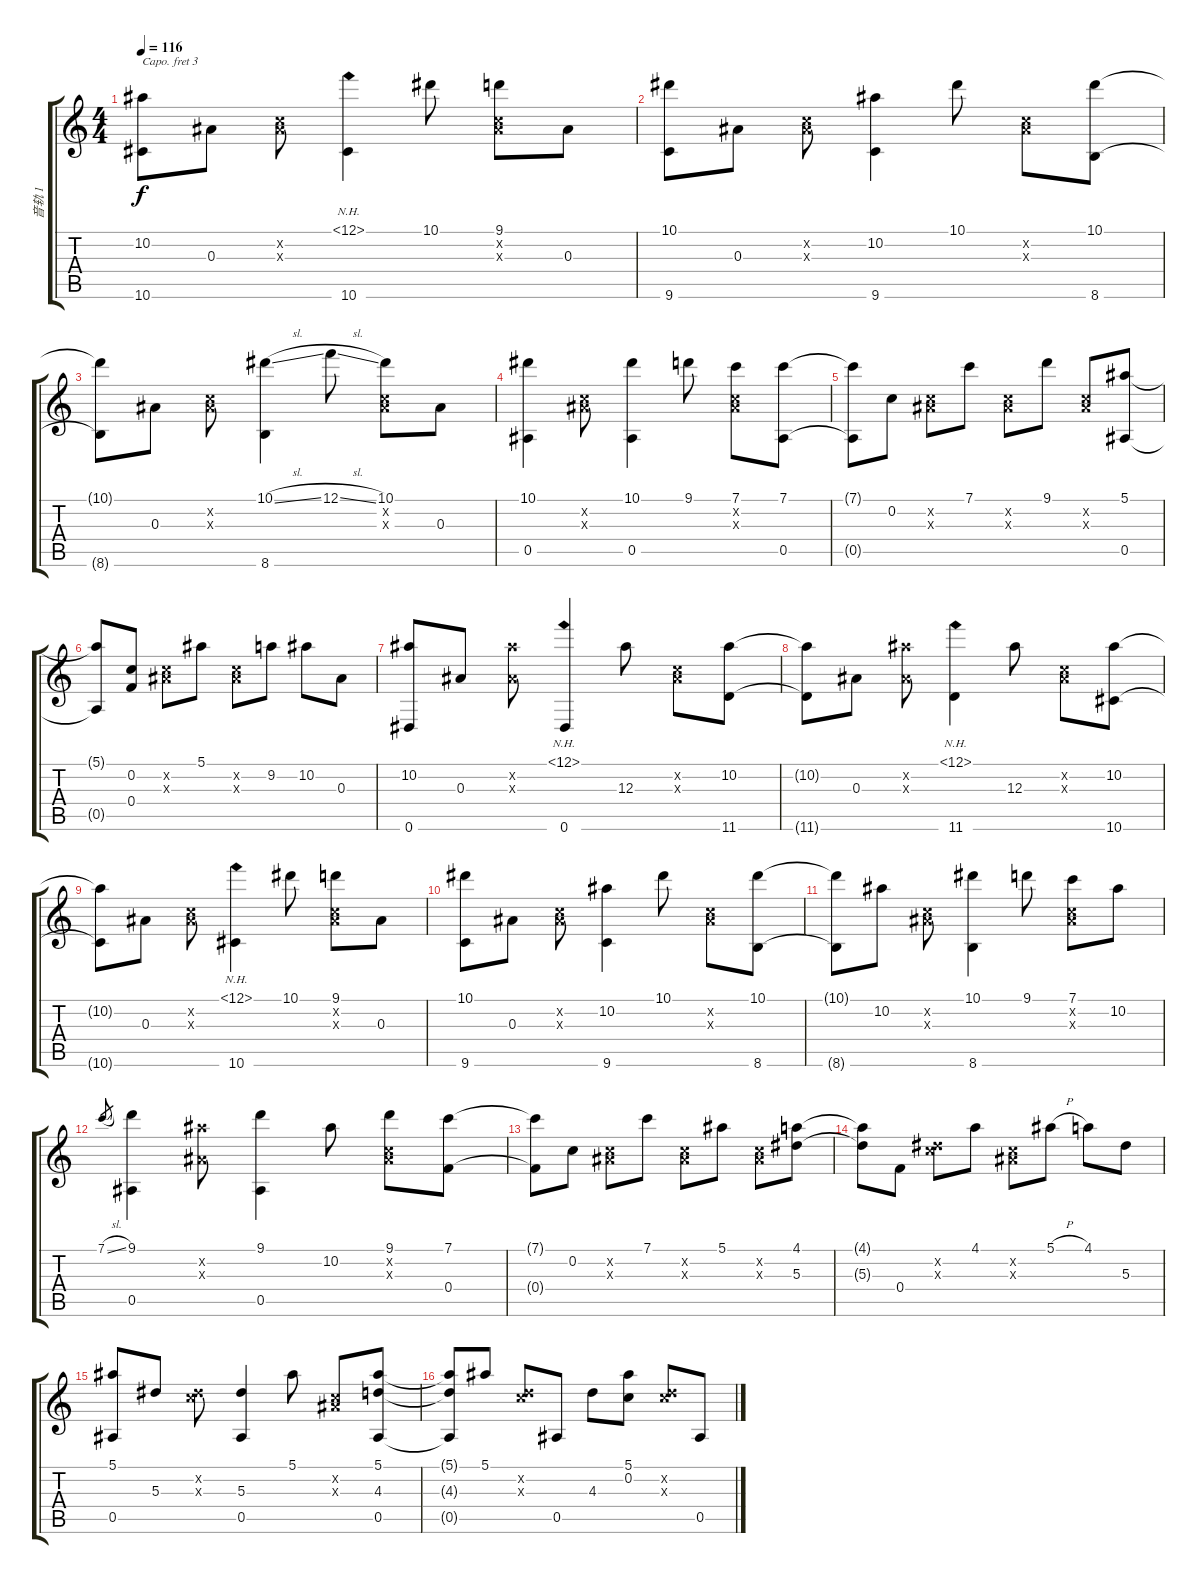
\track ("音轨 1" "音轨 1") {instrument acousticguitarsteel}
\staff {score tabs}
\capo 3
\tuning (D4 A3 G3 D3 G2 C2) {hide}
\ts (4 4)
\tempo 116
\clef g2
\ks c
(10.2{t} 10.6{t}).8{dy f} 0.3.8 (0.2{x} 0.3{x}).8 (12.1{nh} 10.6).4 10.1.8 (9.1 0.2{x} 0.3{x}).8 0.3.8 |
(10.1 9.6).8 0.3.8 (0.2{x} 0.3{x}).8 (10.2 9.6).4 10.1.8 (0.2{x} 0.3{x}).8 (10.1 8.6).8 |
(10.1{t} 8.6{t}).8 0.3.8 (0.2{x} 0.3{x}).8 (10.1{sl} 8.6).4 12.1{sl}.8 (10.1 0.2{x} 0.3{x}).8 0.3.8 |
(10.1 0.5).4 (0.2{x} 0.3{x}).8 (10.1 0.5).4 9.1.8 (7.1 0.2{x} 0.3{x}).8 (7.1 0.5).8 |
(7.1{t} 0.5{t}).8 0.2.8 (0.2{x} 0.3{x}).8 7.1.8 (0.2{x} 0.3{x}).8 9.1.8 (0.2{x} 0.3{x}).8 (5.1 0.5).8 |
(5.1{t} 0.5{t}).8 (0.2 0.4).8 (0.2{x} 0.3{x}).8 5.1.8 (0.2{x} 0.3{x}).8 9.2.8 10.2.8 0.3.8 |
(10.2 0.6).8 0.3.8 (10.2{x} 0.3{x}).8 (12.1{nh} 0.6).4 12.3.8 (0.2{x} 0.3{x}).8 (10.2 11.6).8 |
(10.2{t} 11.6{t}).8 0.3.8 (10.2{x} 0.3{x}).8 (12.1{nh} 11.6).4 12.3.8 (0.2{x} 0.3{x}).8 (10.2 10.6).8 |
(10.2{t} 10.6{t}).8 0.3.8 (0.2{x} 0.3{x}).8 (12.1{nh} 10.6).4 10.1.8 (9.1 0.2{x} 0.3{x}).8 0.3.8 |
(10.1 9.6).8 0.3.8 (0.2{x} 0.3{x}).8 (10.2 9.6).4 10.1.8 (0.2{x} 0.3{x}).8 (10.1 8.6).8 |
(10.1{t} 8.6{t}).8 10.2.8 (0.2{x} 0.3{x}).8 (10.1 8.6).4 9.1.8 (7.1 0.2{x} 0.3{x}).8 10.2.8 |
7.1{sl}.8{gr} (9.1 0.5).4 (10.2{x} 0.3{x}).8 (9.1 0.5).4 10.2.8 (9.1 0.2{x} 0.3{x}).8 (7.1 0.4).8 |
(7.1{t} 0.4{t}).8 0.2.8 (0.2{x} 0.3{x}).8 7.1.8 (0.2{x} 0.3{x}).8 5.1.8 (0.2{x} 0.3{x}).8 (4.1 5.3).8 |
(4.1{t} 5.3{t}).8 0.4.8 (0.2{x} 5.3{x}).8 4.1.8 (0.2{x} 0.3{x}).8 5.1{h}.8 4.1.8 5.3.8 |
(5.1 0.5).8 5.3.8 (0.2{x} 5.3{x}).8 (5.3 0.5).4 5.1.8 (0.2{x} 0.3{x}).8 (5.1 4.3 0.5).8 |
(5.1{t} 4.3{t} 0.5{t}).8 5.1.8 (0.2{x} 4.3{x}).8 0.5.8 4.3.8 (5.1 0.2).8 (0.2{x} 4.3{x}).8 0.5.8
